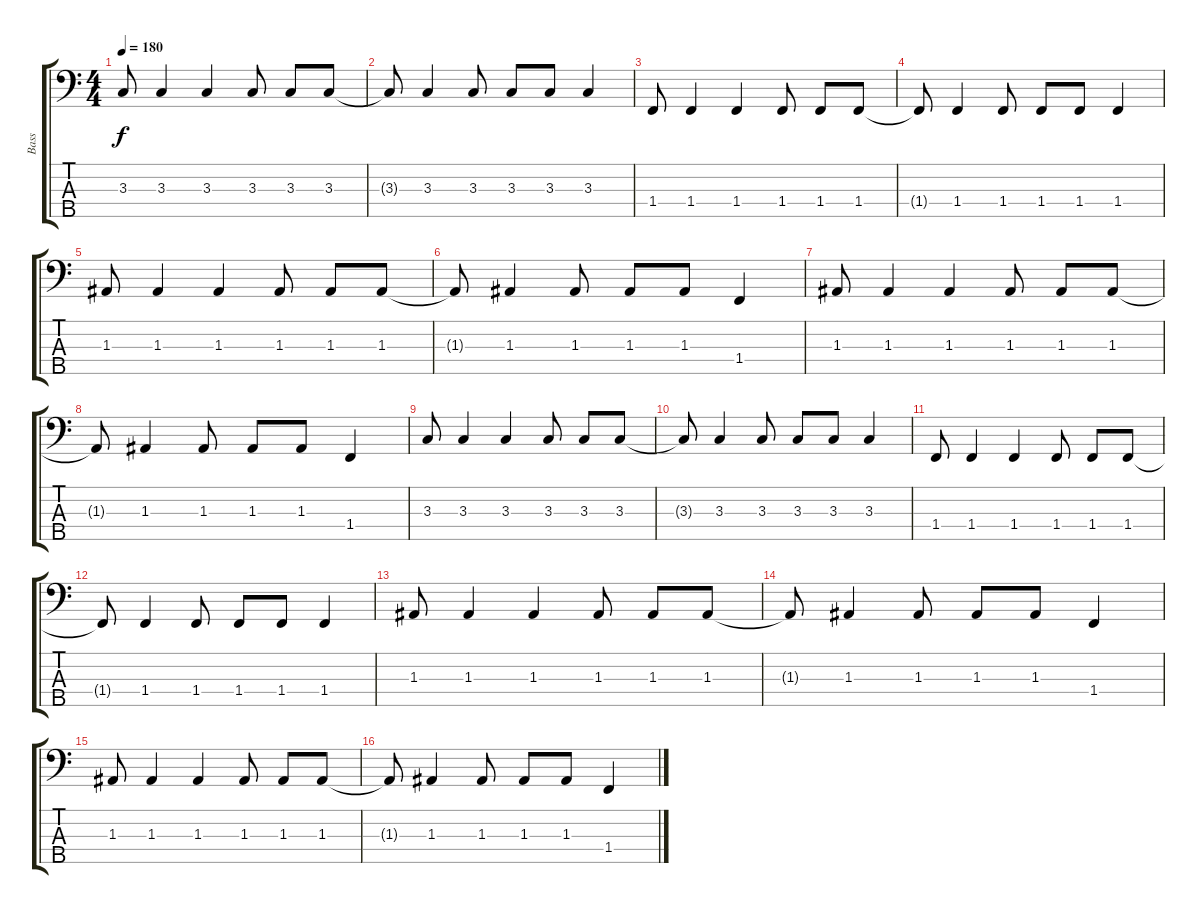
\track ("Bass" "Bass") {instrument electricbassfinger}
\staff {score tabs}
\tuning (G2 D2 A1 E1 B0) {hide}
\ts (4 4)
\tempo 180
\clef f4
\ks c
3.3.8{dy f} 3.3.4 3.3.4 3.3.8 3.3.8 3.3.8 |
3.3{t}.8 3.3.4 3.3.8 3.3.8 3.3.8 3.3.4 |
1.4.8 1.4.4 1.4.4 1.4.8 1.4.8 1.4.8 |
1.4{t}.8 1.4.4 1.4.8 1.4.8 1.4.8 1.4.4 |
1.3.8 1.3.4 1.3.4 1.3.8 1.3.8 1.3.8 |
1.3{t}.8 1.3.4 1.3.8 1.3.8 1.3.8 1.4.4 |
1.3.8 1.3.4 1.3.4 1.3.8 1.3.8 1.3.8 |
1.3{t}.8 1.3.4 1.3.8 1.3.8 1.3.8 1.4.4 |
3.3.8 3.3.4 3.3.4 3.3.8 3.3.8 3.3.8 |
3.3{t}.8 3.3.4 3.3.8 3.3.8 3.3.8 3.3.4 |
1.4.8 1.4.4 1.4.4 1.4.8 1.4.8 1.4.8 |
1.4{t}.8 1.4.4 1.4.8 1.4.8 1.4.8 1.4.4 |
1.3.8 1.3.4 1.3.4 1.3.8 1.3.8 1.3.8 |
1.3{t}.8 1.3.4 1.3.8 1.3.8 1.3.8 1.4.4 |
1.3.8 1.3.4 1.3.4 1.3.8 1.3.8 1.3.8 |
1.3{t}.8 1.3.4 1.3.8 1.3.8 1.3.8 1.4.4
